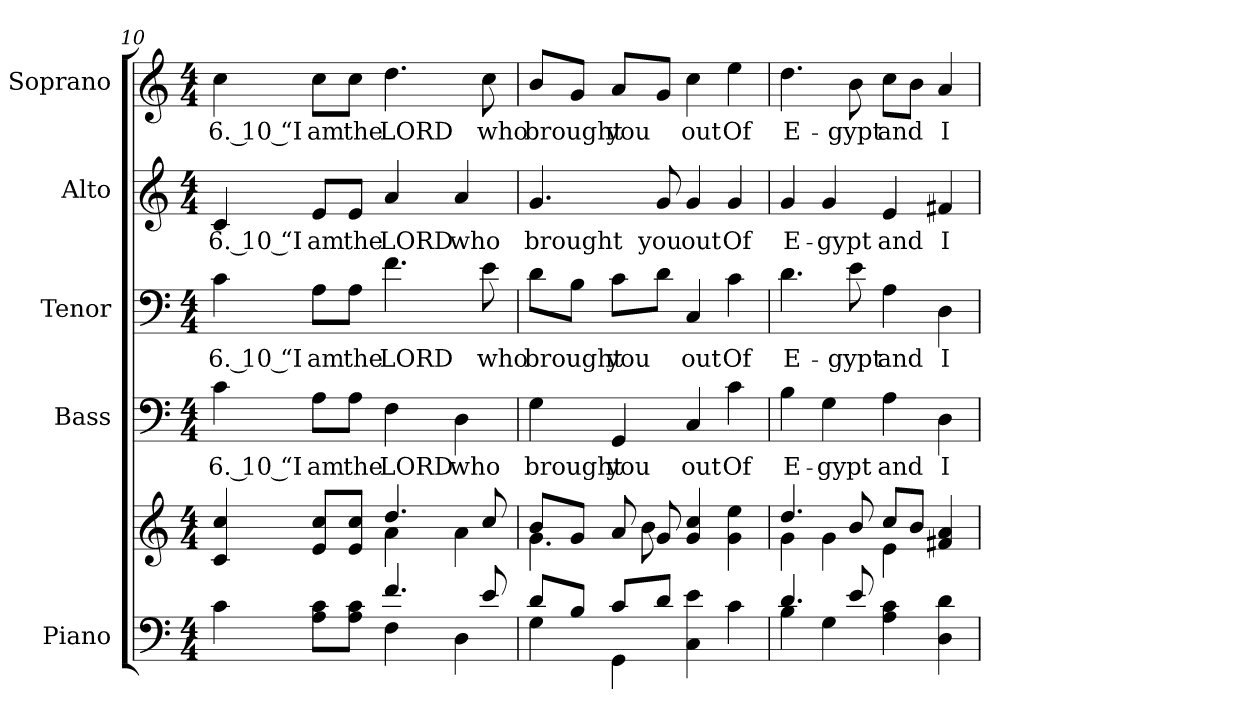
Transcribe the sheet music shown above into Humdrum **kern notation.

**kern	**kern	**kern	**text	**kern	**text	**kern	**text	**kern	**text
*part5	*part5	*part4	*part4	*part3	*part3	*part2	*part2	*part1	*part1
*staff6	*staff5	*staff4	*staff4	*staff3	*staff3	*staff2	*staff2	*staff1	*staff1
*I"Piano	*	*I"Bass	*	*I"Tenor	*	*I"Alto	*	*I"Soprano	*
*I'Pno.	*	*I'B.	*	*I'T.	*	*I'A.	*	*I'S.	*
*clefF4	*clefG2	*clefF4	*	*clefF4	*	*clefG2	*	*clefG2	*
*k[]	*k[]	*k[]	*	*k[]	*	*k[]	*	*k[]	*
*C:	*C:	*C:	*	*C:	*	*C:	*	*C:	*
*M4/4	*M4/4	*M4/4	*	*M4/4	*	*M4/4	*	*M4/4	*
=10	=10	=10	=10	=10	=10	=10	=10	=10	=10
*^	*^	*	*	*	*	*	*	*	*
!	!	!	!	!	!LO:LY:b:color=#000000	!	!	!	!	!	!
!	!	!	!	!	!	!	!LO:LY:b:color=#000000	!	!	!	!
!	!	!	!	!	!	!	!	!	!LO:LY:b:color=#000000	!	!
!	!	!	!	!	!	!	!	!	!	!	!LO:LY:b:color=#000000
4ci\	2ryy	4ci/ 4cci	2ryy	4ci\	6. 10 “I	4ci\	6. 10 “I	4ci/	6. 10 “I	4cci\	6. 10 “I
!	!	!	!	!	!LO:LY:b:color=#000000	!	!	!	!	!	!
!	!	!	!	!	!	!	!LO:LY:b:color=#000000	!	!	!	!
!	!	!	!	!	!	!	!	!	!LO:LY:b:color=#000000	!	!
!	!	!	!	!	!	!	!	!	!	!	!LO:LY:b:color=#000000
8Ai\ 8ciL	.	8ei/ 8cciL	.	8Ai\L	am	8Ai\L	am	8ei/L	am	8cci\L	am
!	!	!	!	!	!LO:LY:b:color=#000000	!	!	!	!	!	!
!	!	!	!	!	!	!	!LO:LY:b:color=#000000	!	!	!	!
!	!	!	!	!	!	!	!	!	!LO:LY:b:color=#000000	!	!
!	!	!	!	!	!	!	!	!	!	!	!LO:LY:b:color=#000000
8Ai\ 8ciJ	.	8ei/ 8cciJ	.	8Ai\J	the	8Ai\J	the	8ei/J	the	8cci\J	the
!	!	!	!	!	!LO:LY:b:color=#000000	!	!	!	!	!	!
!	!	!	!	!	!	!	!LO:LY:b:color=#000000	!	!	!	!
!	!	!	!	!	!	!	!	!	!LO:LY:b:color=#000000	!	!
!	!	!	!	!	!	!	!	!	!	!	!LO:LY:b:color=#000000
4.fi/	4Fi\	4.ddi/	4ai\	4Fi\	LORD	4.fi\	LORD	4ai/	LORD	4.ddi\	LORD
!	!	!	!	!	!LO:LY:b:color=#000000	!	!	!	!	!	!
!	!	!	!	!	!	!	!	!	!LO:LY:b:color=#000000	!	!
.	4Di\	.	4ai\	4Di\	who	.	.	4ai/	who	.	.
!	!	!	!	!	!	!	!LO:LY:b:color=#000000	!	!	!	!
!	!	!	!	!	!	!	!	!	!	!	!LO:LY:b:color=#000000
8ei/	.	8cci/	.	.	.	8ei\	who	.	.	8cci\	who
!!LO:LB:g=z
=11	=11	=11	=11	=11	=11	=11	=11	=11	=11	=11	=11
!	!	!	!	!	!LO:LY:b:color=#000000	!	!	!	!	!	!
!	!	!	!	!	!	!	!LO:LY:b:color=#000000	!	!	!	!
!	!	!	!	!	!	!	!	!	!LO:LY:b:color=#000000	!	!
!	!	!	!	!	!	!	!	!	!	!	!LO:LY:b:color=#000000
8di/L	4Gi\	8bi/L	4.gi\	4Gi\	brought	8di\L	brought	4.gi/	brought	8bi/L	brought
8Bi/J	.	8gi/J	.	.	.	8Bi\J	.	.	.	8gi/J	.
!	!	!	!	!	!LO:LY:b:color=#000000	!	!	!	!	!	!
!	!	!	!	!	!	!	!LO:LY:b:color=#000000	!	!	!	!
!	!	!	!	!	!	!	!	!	!	!	!LO:LY:b:color=#000000
8ci/L	4GGi\	8ai/	.	4GGi/	you	8ci\L	you	.	.	8ai/L	you
!	!	!	!	!	!	!	!	!	!LO:LY:b:color=#000000	!	!
8di/J	.	8gi/	8bi\	.	.	8di\J	.	8gi/	you	8gi/J	.
!	!	!	!	!	!LO:LY:b:color=#000000	!	!	!	!	!	!
!	!	!	!	!	!	!	!LO:LY:b:color=#000000	!	!	!	!
!	!	!	!	!	!	!	!	!	!LO:LY:b:color=#000000	!	!
!	!	!	!	!	!	!	!	!	!	!	!LO:LY:b:color=#000000
4Ci\ 4ei	2ryy	4gi/ 4cci	2ryy	4Ci/	out	4Ci/	out	4gi/	out	4cci\	out
!	!	!	!	!	!LO:LY:b:color=#000000	!	!	!	!	!	!
!	!	!	!	!	!	!	!LO:LY:b:color=#000000	!	!	!	!
!	!	!	!	!	!	!	!	!	!LO:LY:b:color=#000000	!	!
!	!	!	!	!	!	!	!	!	!	!	!LO:LY:b:color=#000000
4ci\	.	4gi\ 4eei	.	4ci\	Of	4ci\	Of	4gi/	Of	4eei\	Of
=12	=12	=12	=12	=12	=12	=12	=12	=12	=12	=12	=12
!	!	!	!	!	!LO:LY:b:color=#000000	!	!	!	!	!	!
!	!	!	!	!	!	!	!LO:LY:b:color=#000000	!	!	!	!
!	!	!	!	!	!	!	!	!	!LO:LY:b:color=#000000	!	!
!	!	!	!	!	!	!	!	!	!	!	!LO:LY:b:color=#000000
4.di/	4Bi\	4.ddi/	4gi\	4Bi\	E-	4.di\	E-	4gi/	E-	4.ddi\	E-
!	!	!	!	!	!LO:LY:b:color=#000000	!	!	!	!	!	!
!	!	!	!	!	!	!	!	!	!LO:LY:b:color=#000000	!	!
.	4Gi\	.	4gi\	4Gi\	-gypt	.	.	4gi/	-gypt	.	.
!	!	!	!	!	!	!	!LO:LY:b:color=#000000	!	!	!	!
!	!	!	!	!	!	!	!	!	!	!	!LO:LY:b:color=#000000
8ei/	.	8bi/	.	.	.	8ei\	-gypt	.	.	8bi\	-gypt
!	!	!	!	!	!LO:LY:b:color=#000000	!	!	!	!	!	!
!	!	!	!	!	!	!	!LO:LY:b:color=#000000	!	!	!	!
!	!	!	!	!	!	!	!	!	!LO:LY:b:color=#000000	!	!
!	!	!	!	!	!	!	!	!	!	!	!LO:LY:b:color=#000000
4Ai\ 4ci	2ryy	8cci/L	4ei\	4Ai\	and	4Ai\	and	4ei/	and	8cci\L	and
.	.	8bi/J	.	.	.	.	.	.	.	8bi\J	.
!	!	!	!	!	!LO:LY:b:color=#000000	!	!	!	!	!	!
!	!	!	!	!	!	!	!LO:LY:b:color=#000000	!	!	!	!
!	!	!	!	!	!	!	!	!	!LO:LY:b:color=#000000	!	!
!	!	!	!	!	!	!	!	!	!	!	!LO:LY:b:color=#000000
4Di\ 4di	.	4f#Xi/ 4ai	4ryy	4Di\	I	4Di\	I	4f#Xi/	I	4ai/	I
*v	*v	*	*	*	*	*	*	*	*	*	*
*	*v	*v	*	*	*	*	*	*	*	*
=	=	=	=	=	=	=	=	=	=
*-	*-	*-	*-	*-	*-	*-	*-	*-	*-
